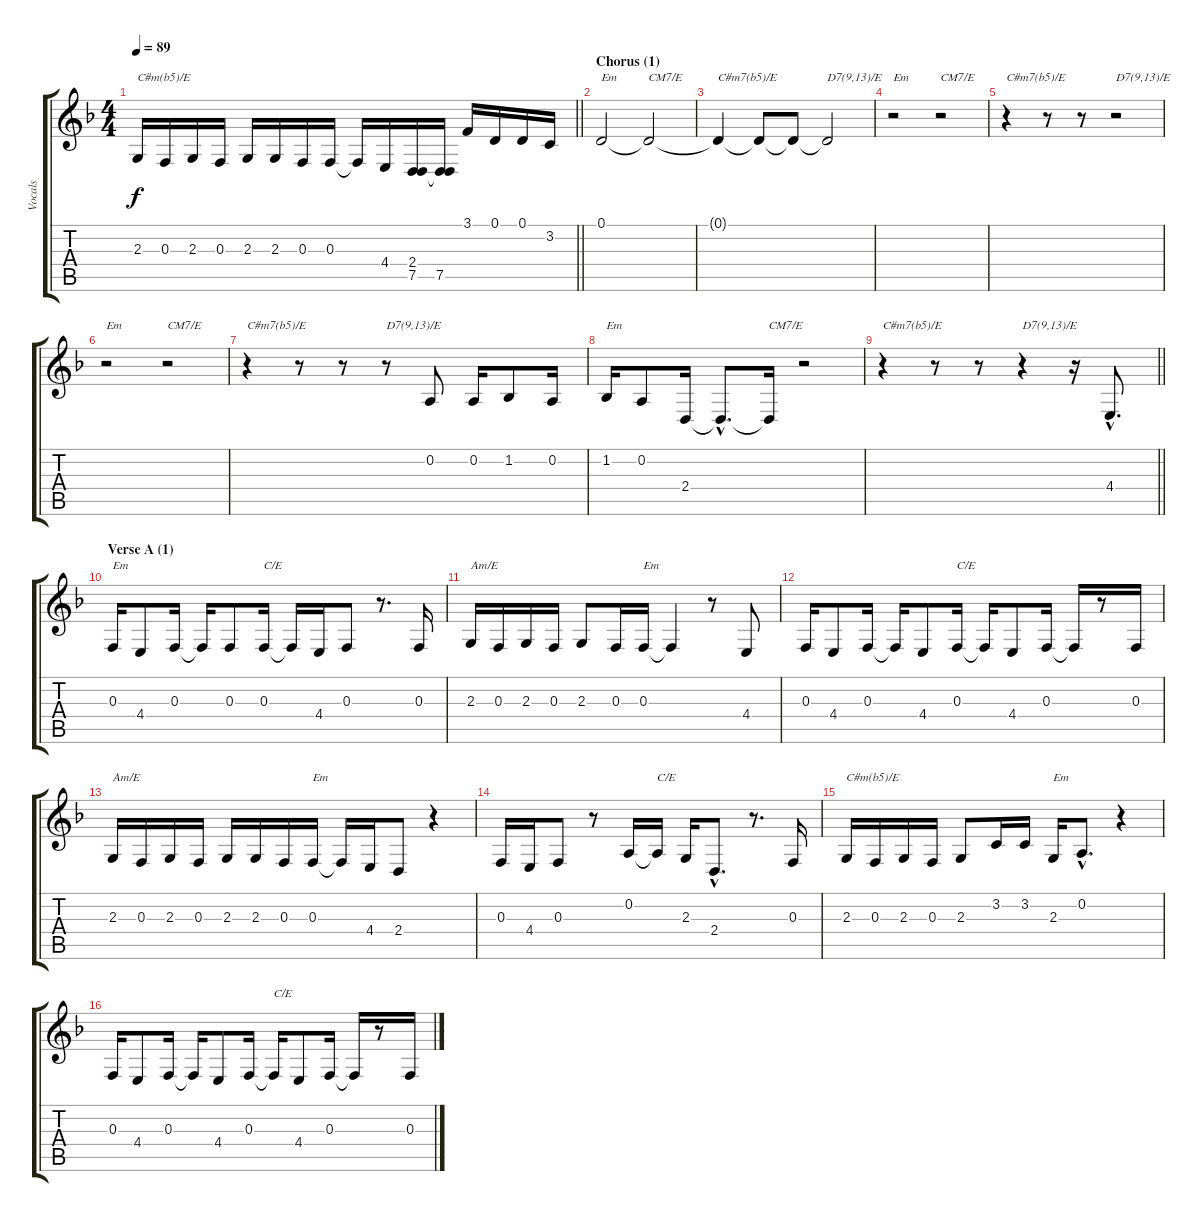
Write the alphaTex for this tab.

\track ("Vocals" "Vocals") {instrument sopranosax}
\staff {score tabs}
\tuning (D4 A3 F3 C3 G2 D2) {hide}
\ts (4 4)
\tempo 89
\clef g2
\barLineRight lightlight
\ks dminor
2.3.16{txt "C#m(b5)/E" dy f} 0.3.16 2.3.16 0.3.16 2.3.16 2.3.16 0.3.16 0.3.16 0.3{t}.16 4.4.16 (2.4 7.5).16 (2.4{t} 7.5).16 3.1.16 0.1.16 0.1.16 3.2.16 |
\section ("" "Chorus (1)")
0.1.2{txt "Em"} 0.1{t}.2{txt "CM7/E"} |
0.1{t}.4{txt "C#m7(b5)/E"} 0.1{t}.8 0.1{t}.8 0.1{t}.2{txt "D7(9,13)/E"} |
r.2{txt "Em"} r.2{txt "CM7/E"} |
r.4{txt "C#m7(b5)/E"} r.8 r.8 r.2{txt "D7(9,13)/E"} |
r.2{txt "Em"} r.2{txt "CM7/E"} |
r.4{txt "C#m7(b5)/E"} r.8 r.8 r.8{txt "D7(9,13)/E"} 0.2.8 0.2.16 1.2.8 0.2.16 |
1.2.16{txt "Em"} 0.2.8 2.4.16 2.4{hac t}.8{d} 2.4{t}.16{txt "CM7/E"} r.2 |
\barLineRight lightlight
r.4{txt "C#m7(b5)/E"} r.8 r.8 r.4{txt "D7(9,13)/E"} r.16 4.4{hac}.8{d} |
\section ("" "Verse A (1)")
0.3.16{txt "Em"} 4.4.8 0.3.16 0.3{t}.16 0.3.8 0.3.16{txt "C/E"} 0.3{t}.16 4.4.16 0.3.8 r.8{d} 0.3.16 |
2.3.16{txt "Am/E"} 0.3.16 2.3.16 0.3.16 2.3.8 0.3.16 0.3.16{txt "Em"} 0.3{t}.4 r.8 4.4.8 |
0.3.16 4.4.8 0.3.16 0.3{t}.16 4.4.8 0.3.16{txt "C/E"} 0.3{t}.16 4.4.8 0.3.16 0.3{t}.16 r.8 0.3.16 |
2.3.16{txt "Am/E"} 0.3.16 2.3.16 0.3.16 2.3.16 2.3.16 0.3.16 0.3.16{txt "Em"} 0.3{t}.16 4.4.16 2.4.8 r.4 |
0.3.16 4.4.16 0.3.8 r.8 0.2.16 0.2{t}.16{txt "C/E"} 2.3.16 2.4{hac}.8{d} r.8{d} 0.3.16 |
2.3.16{txt "C#m(b5)/E"} 0.3.16 2.3.16 0.3.16 2.3.8 3.2.16 3.2.16 2.3.16{txt "Em"} 0.2{hac}.8{d} r.4 |
0.3.16 4.4.8 0.3.16 0.3{t}.16 4.4.8 0.3.16 0.3{t}.16{txt "C/E"} 4.4.8 0.3.16 0.3{t}.16 r.8 0.3.16
